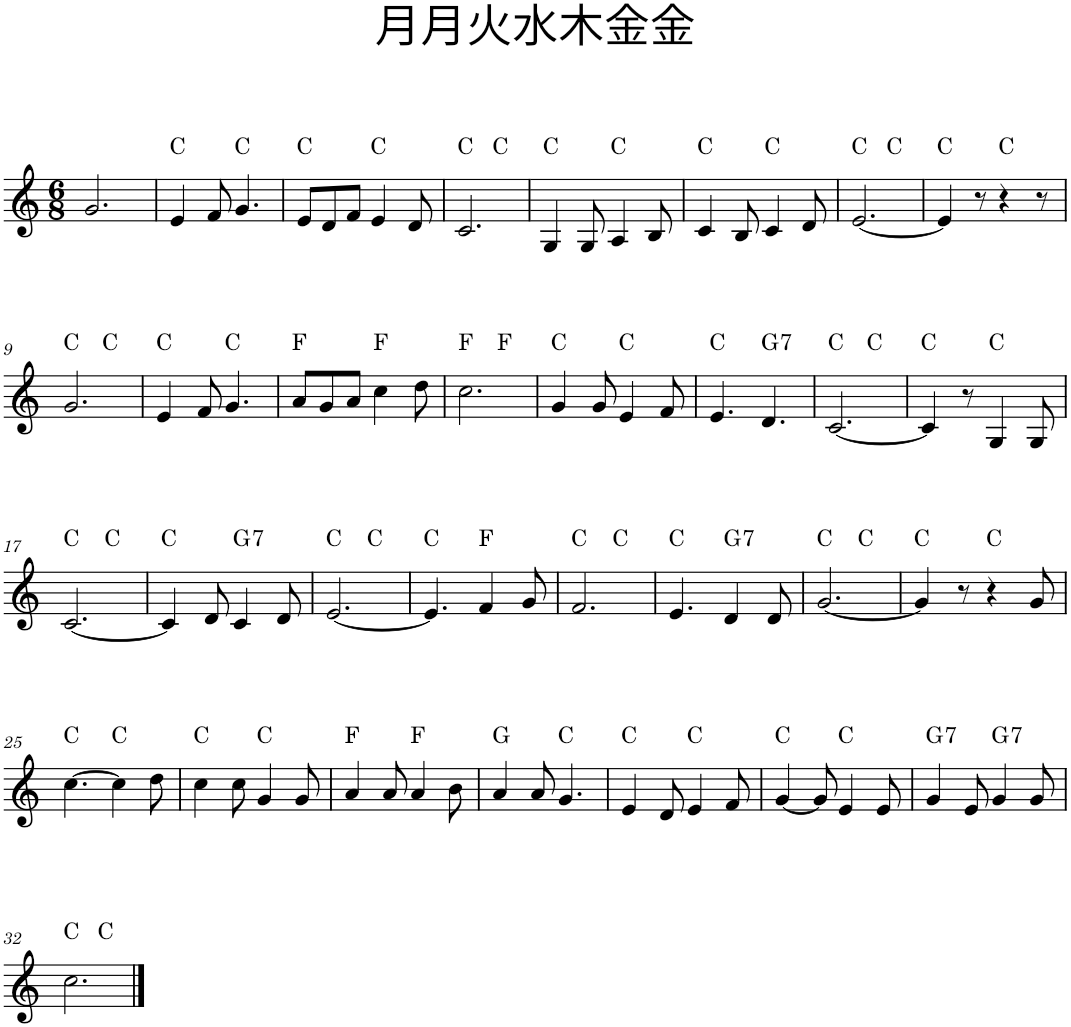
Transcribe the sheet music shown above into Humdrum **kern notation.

**kern	**harte
*part1	*part1
*staff1	*
*I"Piano	*
*I'Pno.	*
*clefG2	*
*k[]	*
*M6/8	*
=1	=1
2.g/	.
=2	=2
4e/	C:maj
8f/	.
4.g/	C:maj
=3	=3
8e/L	C:maj
8d/	.
8f/J	.
4e/	C:maj
8d/	.
=4	=4
*^	*
2.c/	4.ryy	C:maj
.	4.ryy	C:maj
*v	*v	*
=5	=5
4G/	C:maj
8G/	.
4A/	C:maj
8B/	.
=6	=6
4c/	C:maj
8B/	.
4c/	C:maj
8d/	.
=7	=7
*^	*
[<2.e/	4.ryy	C:maj
.	4.ryy	C:maj
*v	*v	*
=8	=8
4e/]	C:maj
8r	.
4r	C:maj
8r	.
!!LO:LB:g=z
=9	=9
*^	*
2.g/	4.ryy	C:maj
.	4.ryy	C:maj
*v	*v	*
=10	=10
4e/	C:maj
8f/	.
4.g/	C:maj
=11	=11
8a/L	F:maj
8g/	.
8a/J	.
4cc\	F:maj
8dd\	.
=12	=12
*^	*
2.cc\	4.ryy	F:maj
.	4.ryy	F:maj
*v	*v	*
=13	=13
4g/	C:maj
8g/	.
4e/	C:maj
8f/	.
=14	=14
4.e/	C:maj
!	!LO:H:kt=7
4.d/	G:7
=15	=15
*^	*
[<2.c/	4.ryy	C:maj
.	4.ryy	C:maj
*v	*v	*
=16	=16
4c/]	C:maj
8r	.
4G/	C:maj
8G/	.
!!LO:LB:g=z
=17	=17
*^	*
[<2.c/	4.ryy	C:maj
.	4.ryy	C:maj
*v	*v	*
=18	=18
4c/]	C:maj
8d/	.
!	!LO:H:kt=7
4c/	G:7
8d/	.
=19	=19
*^	*
[<2.e/	4.ryy	C:maj
.	4.ryy	C:maj
*v	*v	*
=20	=20
4.e/]	C:maj
4f/	F:maj
8g/	.
=21	=21
*^	*
2.f/	4.ryy	C:maj
.	4.ryy	C:maj
*v	*v	*
=22	=22
4.e/	C:maj
!	!LO:H:kt=7
4d/	G:7
8d/	.
=23	=23
*^	*
[<2.g/	4.ryy	C:maj
.	4.ryy	C:maj
*v	*v	*
=24	=24
4g/]	C:maj
8r	.
4r	C:maj
8g/	.
!!LO:LB:g=z
=25	=25
[>4.cc\	C:maj
4cc\]	C:maj
8dd\	.
=26	=26
4cc\	C:maj
8cc\	.
4g/	C:maj
8g/	.
=27	=27
4a/	F:maj
8a/	.
4a/	F:maj
8b\	.
=28	=28
4a/	G:maj
8a/	.
4.g/	C:maj
=29	=29
4e/	C:maj
8d/	.
4e/	C:maj
8f/	.
=30	=30
[<4g/	C:maj
8g/]	.
4e/	C:maj
8e/	.
=31	=31
!	!LO:H:kt=7
4g/	G:7
8e/	.
!	!LO:H:kt=7
4g/	G:7
8g/	.
!!LO:LB:g=z
=32	=32
*^	*
2.cc\	4.ryy	C:maj
.	4.ryy	C:maj
*v	*v	*
==	==
*-	*-
